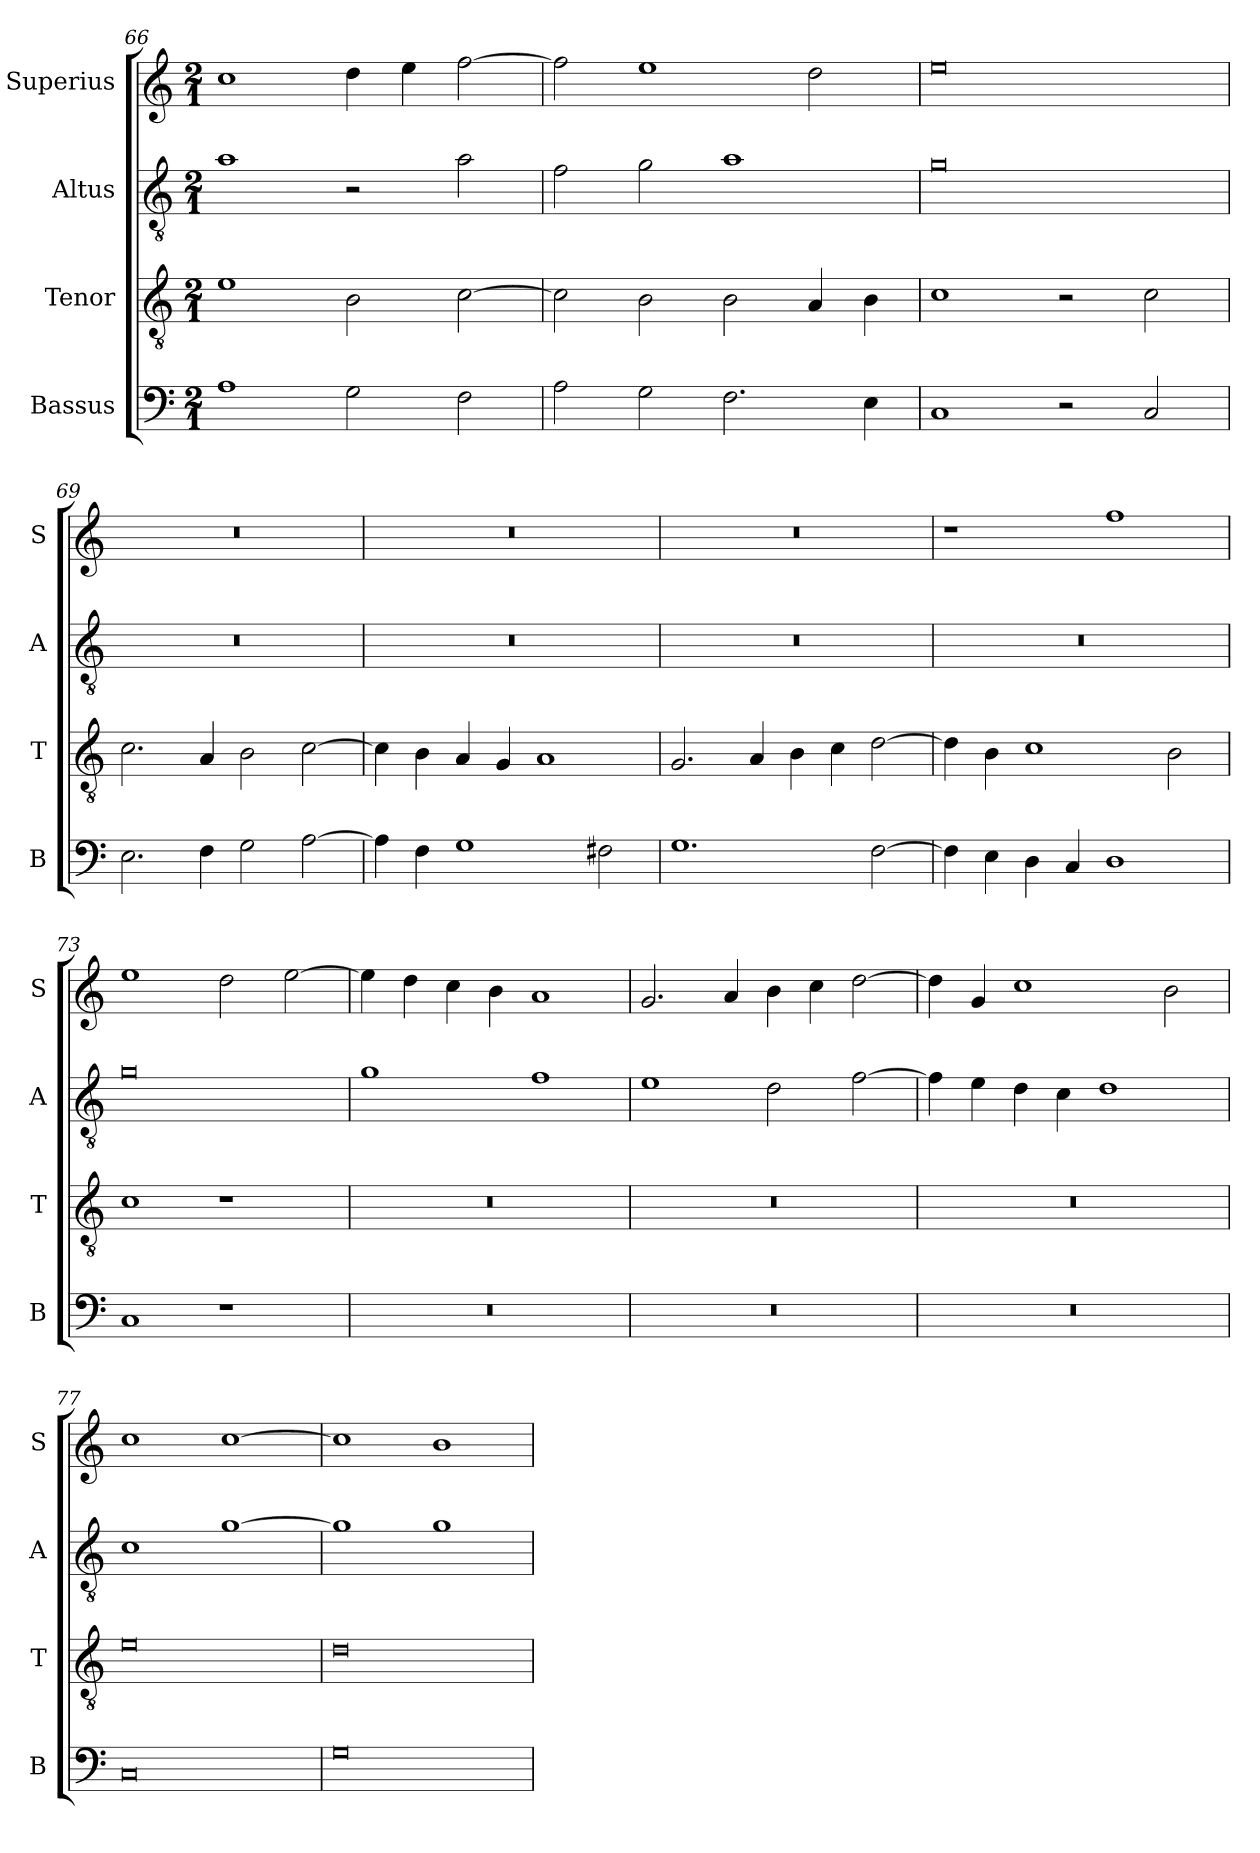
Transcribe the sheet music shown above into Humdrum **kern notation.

**kern	**kern	**kern	**kern
*part4	*part3	*part2	*part1
*staff4	*staff3	*staff2	*staff1
*I"Bassus	*I"Tenor	*I"Altus	*I"Superius
*I'B	*I'T	*I'A	*I'S
*clefF4	*clefGv2	*clefGv2	*clefG2
*k[]	*k[]	*k[]	*k[]
*M2/1	*M2/1	*M2/1	*M2/1
=66	=66	=66	=66
1A	1e	1a	1cc
2G\	2B\	2r	4dd\
.	.	.	4ee\
2F\	[2c\	2a\	[2ff\
=67	=67	=67	=67
2A\	2c\]	2f\	2ff\]
2G\	2B\	2g\	1ee
2.F\	2B\	1a	.
.	4A/	.	2dd\
4E\	4B\	.	.
=68	=68	=68	=68
1C	1c	0g	0ee
2r	2r	.	.
2C/	2c\	.	.
=69	=69	=69	=69
2.E\	2.c\	0r	0r
4F\	4A/	.	.
2G\	2B\	.	.
[2A\	[2c\	.	.
=70	=70	=70	=70
4A\]	4c\]	0r	0r
4F\	4B\	.	.
1G	4A/	.	.
.	4G/	.	.
.	1A	.	.
2F#X\	.	.	.
=71	=71	=71	=71
1.G	2.G/	0r	0r
.	4A/	.	.
.	4B\	.	.
.	4c\	.	.
[2F\	[2d\	.	.
=72	=72	=72	=72
4F\]	4d\]	0r	1r
4E\	4B\	.	.
4D\	1c	.	.
4C/	.	.	.
1D	.	.	1ff
.	2B\	.	.
=73	=73	=73	=73
1C	1c	0g	1ee
1r	1r	.	2dd\
.	.	.	[2ee\
=74	=74	=74	=74
0r	0r	1g	4ee\]
.	.	.	4dd\
.	.	.	4cc\
.	.	.	4b\
.	.	1f	1a
=75	=75	=75	=75
0r	0r	1e	2.g/
.	.	.	4a/
.	.	2d\	4b\
.	.	.	4cc\
.	.	[2f\	[2dd\
=76	=76	=76	=76
0r	0r	4f\]	4dd\]
.	.	4e\	4g/
.	.	4d\	1cc
.	.	4c\	.
.	.	1d	.
.	.	.	2b\
=77	=77	=77	=77
0C	0e	1c	1cc
.	.	[1g	[1cc
=78	=78	=78	=78
0G	0d	1g]	1cc]
.	.	1g	1b
=	=	=	=
*-	*-	*-	*-
